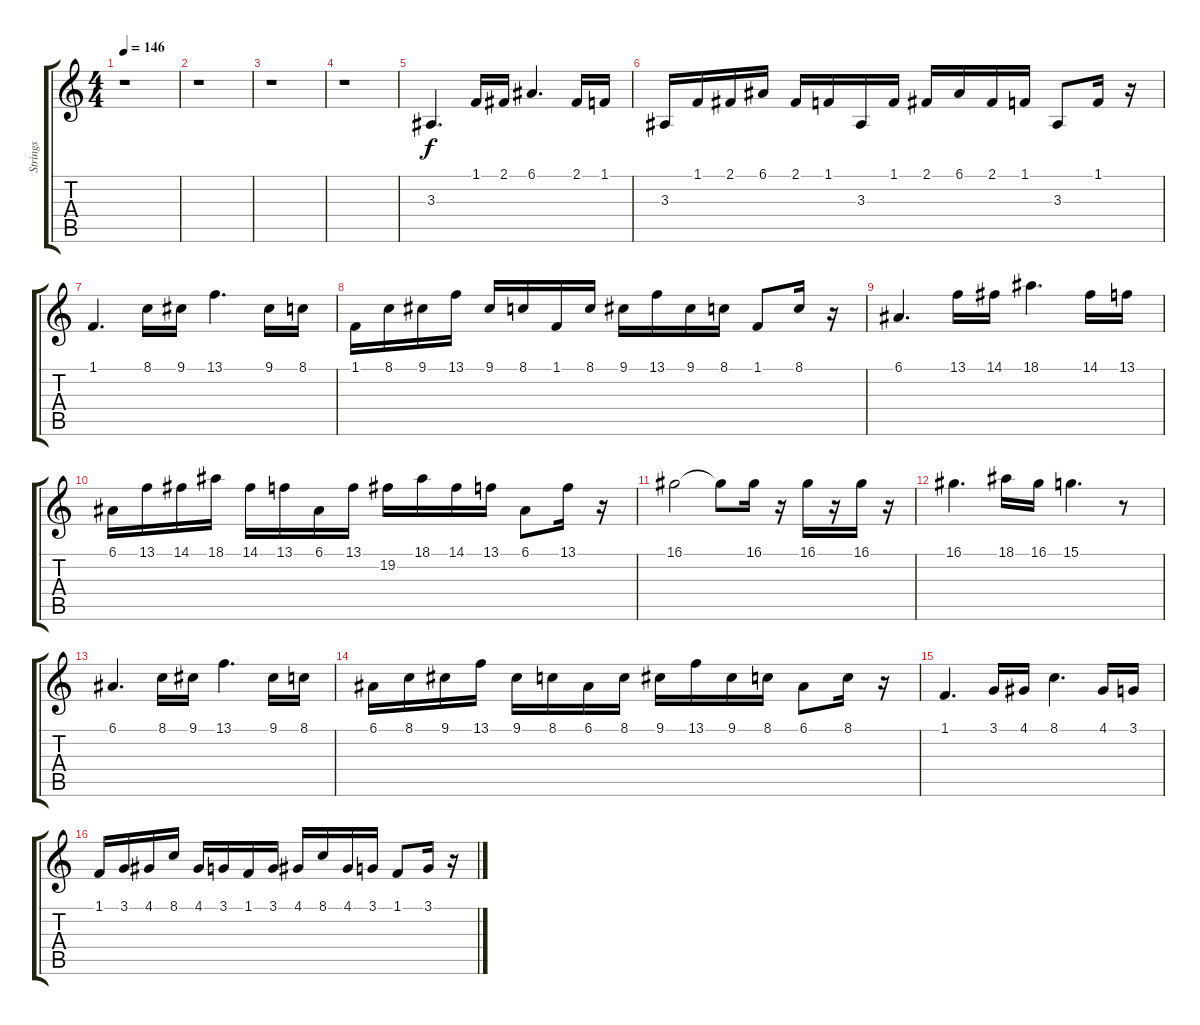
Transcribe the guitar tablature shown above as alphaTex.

\track ("Strings" "Strings") {instrument stringensemble1}
\staff {score tabs}
\tuning (E4 B3 G3 D3 A2 E2) {hide}
\ts (4 4)
\tempo 146
\clef g2
\ks c
r.1{dy f} |
r.1 |
r.1 |
r.1 |
3.3.4{d volume 16} 1.1.16 2.1.16 6.1.4{d} 2.1.16 1.1.16 |
3.3.16 1.1.16 2.1.16 6.1.16 2.1.16 1.1.16 3.3.16 1.1.16 2.1.16 6.1.16 2.1.16 1.1.16 3.3.8 1.1.16 r.16 |
1.1.4{d} 8.1.16 9.1.16 13.1.4{d} 9.1.16 8.1.16 |
1.1.16 8.1.16 9.1.16 13.1.16 9.1.16 8.1.16 1.1.16 8.1.16 9.1.16 13.1.16 9.1.16 8.1.16 1.1.8 8.1.16 r.16 |
6.1.4{d} 13.1.16 14.1.16 18.1.4{d} 14.1.16 13.1.16 |
6.1.16 13.1.16 14.1.16 18.1.16 14.1.16 13.1.16 6.1.16 13.1.16 19.2.16 18.1.16 14.1.16 13.1.16 6.1.8 13.1.16 r.16 |
16.1.2 16.1{t}.8 16.1.16 r.16 16.1.16 r.16 16.1.16 r.16 |
16.1.4{d} 18.1.16 16.1.16 15.1.4{d} r.8 |
6.1.4{d} 8.1.16 9.1.16 13.1.4{d} 9.1.16 8.1.16 |
6.1.16 8.1.16 9.1.16 13.1.16 9.1.16 8.1.16 6.1.16 8.1.16 9.1.16 13.1.16 9.1.16 8.1.16 6.1.8 8.1.16 r.16 |
1.1.4{d} 3.1.16 4.1.16 8.1.4{d} 4.1.16 3.1.16 |
1.1.16 3.1.16 4.1.16 8.1.16 4.1.16 3.1.16 1.1.16 3.1.16 4.1.16 8.1.16 4.1.16 3.1.16 1.1.8 3.1.16 r.16
